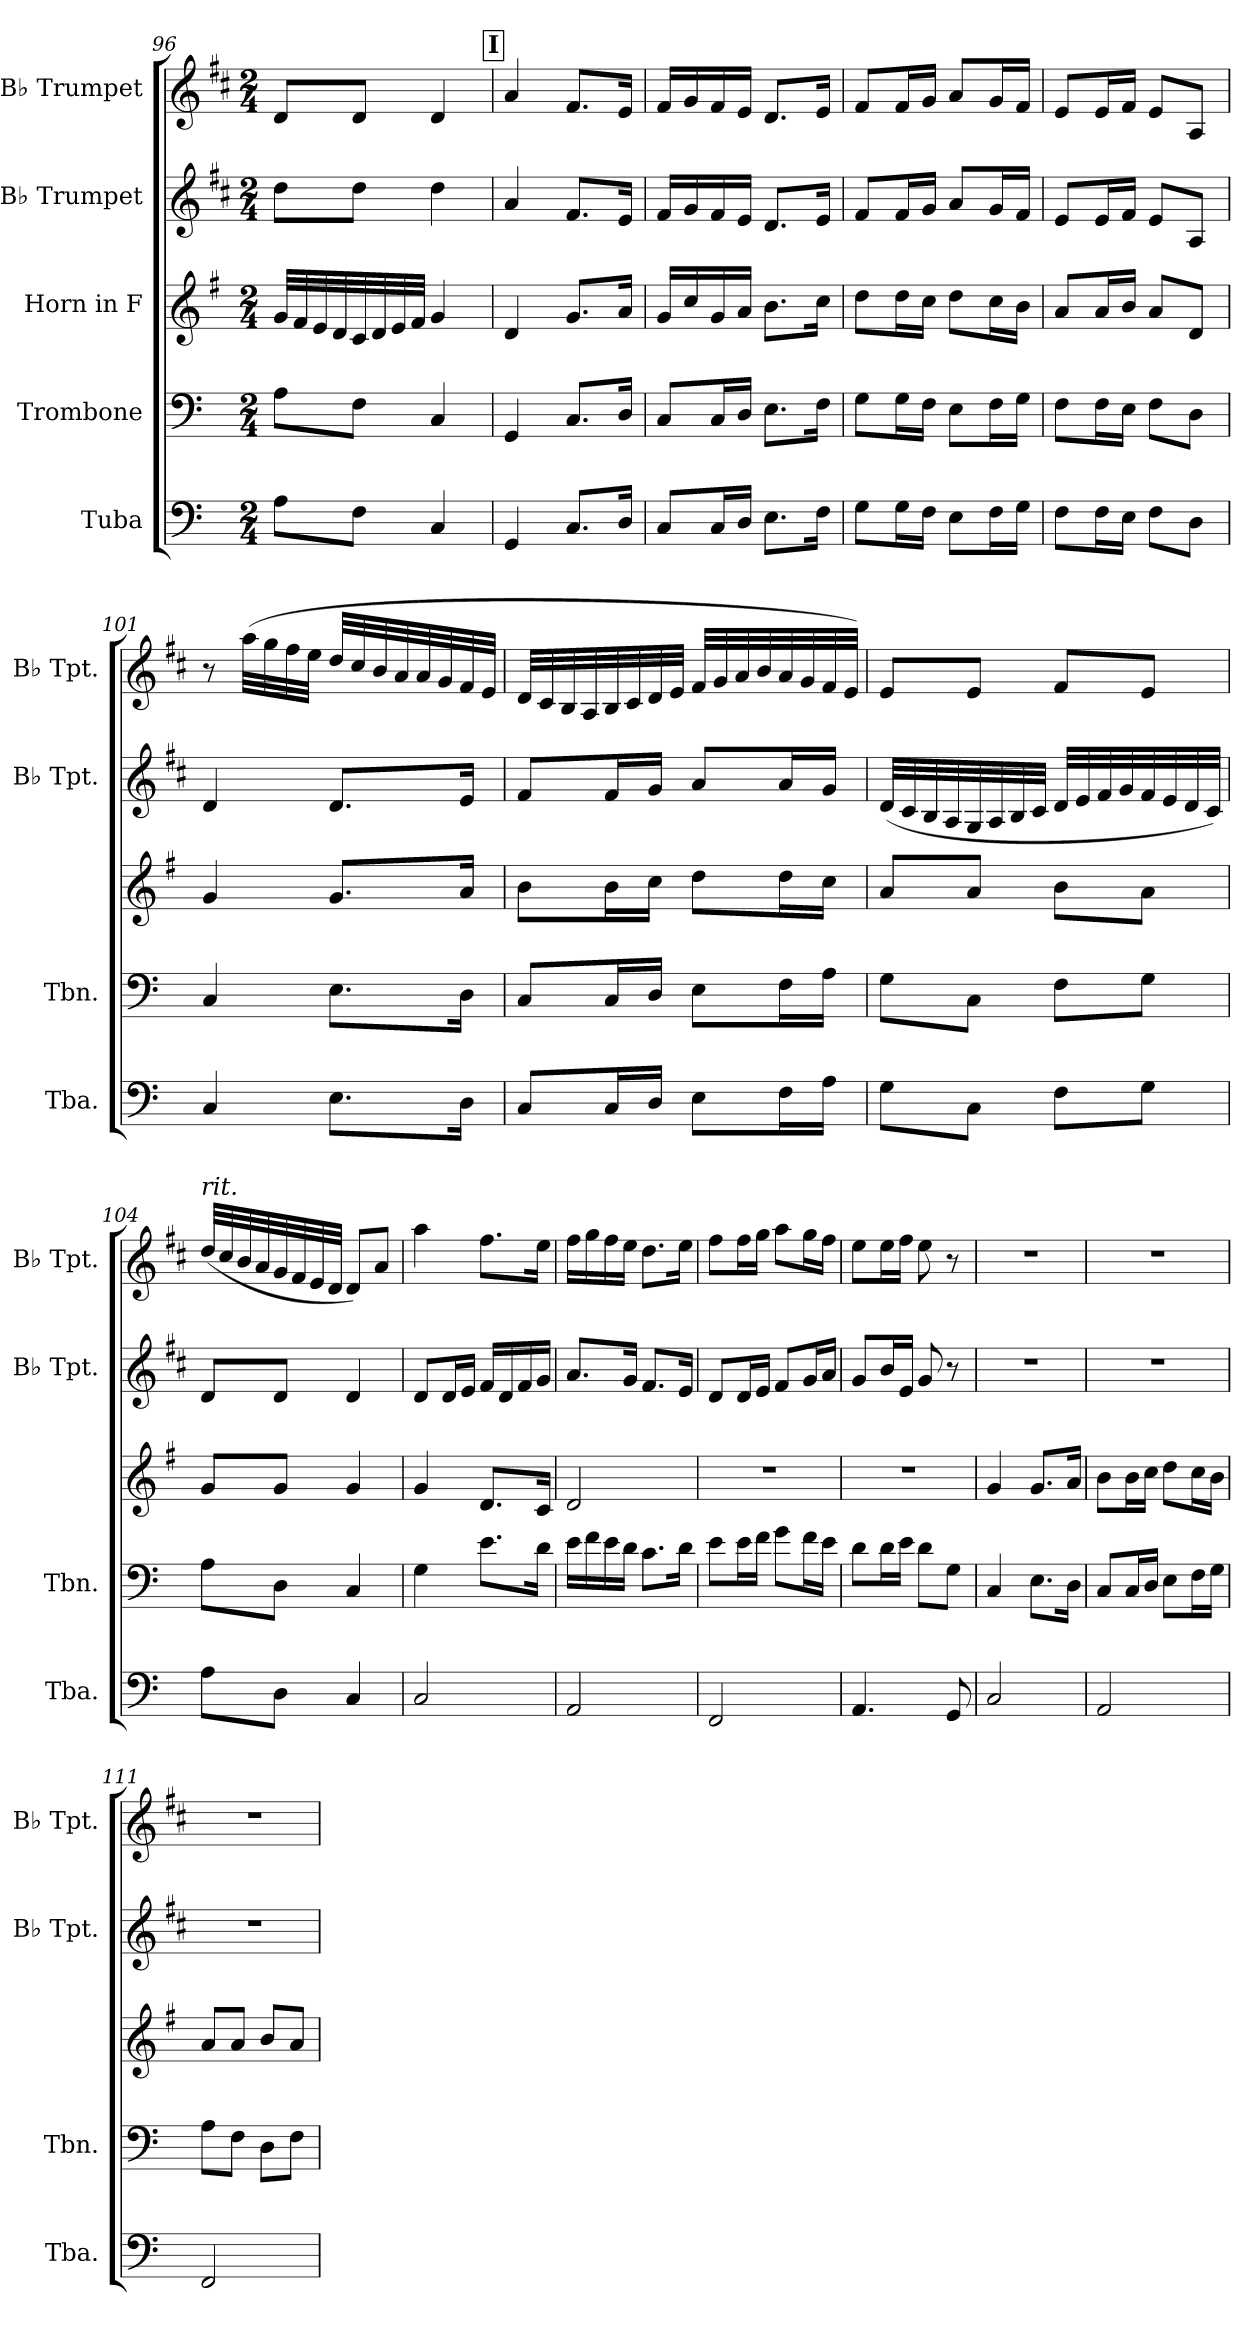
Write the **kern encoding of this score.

**kern	**kern	**kern	**kern	**kern
*part5	*part4	*part3	*part2	*part1
*staff5	*staff4	*staff3	*staff2	*staff1
*I"Tuba	*I"Trombone	*I"Horn in F	*I"B♭ Trumpet	*I"B♭ Trumpet
*I'Tba.	*I'Tbn.	*	*I'B♭ Tpt.	*I'B♭ Tpt.
*clefF4	*clefF4	*clefG2	*clefG2	*clefG2
*	*	*ITrd4c7	*ITrd1c2	*ITrd1c2
*k[]	*k[]	*k[]	*k[]	*k[]
*C:	*C:	*C:	*C:	*C:
*M2/4	*M2/4	*M2/4	*M2/4	*M2/4
=96	=96	=96	=96	=96
8A\L	8A\L	32c/LLL	8cc\L	8c/L
.	.	32B/	.	.
.	.	32A/	.	.
.	.	32G/	.	.
8F\J	8F\J	32F/	8cc\J	8c/J
.	.	32G/	.	.
.	.	32A/	.	.
.	.	32B/JJJ	.	.
4C/	4C/	4c/	4cc\	4c/
!!LO:REH:place=s1:a:fs=14:t=I
=97	=97	=97	=97	=97
4GG/	4GG/	4G/	4g/	4g/
8.C/L	8.C/L	8.c/L	8.e/L	8.e/L
16D/Jk	16D/Jk	16d/Jk	16d/Jk	16d/Jk
!!LO:LB:g=z
=98	=98	=98	=98	=98
8C/L	8C/L	16c/LL	16e/LL	16e/LL
.	.	16f/	16f/	16f/
16C/L	16C/L	16c/	16e/	16e/
16D/JJ	16D/JJ	16d/JJ	16d/JJ	16d/JJ
8.E\L	8.E\L	8.e\L	8.c/L	8.c/L
16F\Jk	16F\Jk	16f\Jk	16d/Jk	16d/Jk
=99	=99	=99	=99	=99
8G\L	8G\L	8g\L	8e/L	8e/L
16G\L	16G\L	16g\L	16e/L	16e/L
16F\JJ	16F\JJ	16f\JJ	16f/JJ	16f/JJ
8E\L	8E\L	8g\L	8g/L	8g/L
16F\L	16F\L	16f\L	16f/L	16f/L
16G\JJ	16G\JJ	16e\JJ	16e/JJ	16e/JJ
=100	=100	=100	=100	=100
8F\L	8F\L	8d/L	8d/L	8d/L
16F\L	16F\L	16d/L	16d/L	16d/L
16E\JJ	16E\JJ	16e/JJ	16e/JJ	16e/JJ
8F\L	8F\L	8d/L	8d/L	8d/L
8D\J	8D\J	8G/J	8G/J	8G/J
=101	=101	=101	=101	=101
4C/	4C/	4c/	4c/	8r
.	.	.	.	(>32gg\LLL
.	.	.	.	32ff\
.	.	.	.	32ee\
.	.	.	.	32dd\JJJ
8.E\L	8.E\L	8.c/L	8.c/L	32cc/LLL
.	.	.	.	32b/
.	.	.	.	32a/
.	.	.	.	32g/
.	.	.	.	32g/
.	.	.	.	32f/
16D\Jk	16D\Jk	16d/Jk	16d/Jk	32e/
.	.	.	.	32d/JJJ
=102	=102	=102	=102	=102
8C/L	8C/L	8e\L	8e/L	32c/LLL
.	.	.	.	32B/
.	.	.	.	32A/
.	.	.	.	32G/
16C/L	16C/L	16e\L	16e/L	32A/
.	.	.	.	32B/
16D/JJ	16D/JJ	16f\JJ	16f/JJ	32c/
.	.	.	.	32d/JJJ
8E\L	8E\L	8g\L	8g/L	32e/LLL
.	.	.	.	32f/
.	.	.	.	32g/
.	.	.	.	32a/
16F\L	16F\L	16g\L	16g/L	32g/
.	.	.	.	32f/
16A\JJ	16A\JJ	16f\JJ	16f/JJ	32e/
.	.	.	.	32d/JJJ)
!!LO:PB:g=z
=103	=103	=103	=103	=103
8G\L	8G\L	8d/L	(<32c/LLL	8d/L
.	.	.	32B/	.
.	.	.	32A/	.
.	.	.	32G/	.
8C\J	8C\J	8d/J	32F/	8d/J
.	.	.	32G/	.
.	.	.	32A/	.
.	.	.	32B/JJJ	.
8F\L	8F\L	8e\L	32c/LLL	8e/L
.	.	.	32d/	.
.	.	.	32e/	.
.	.	.	32f/	.
8G\J	8G\J	8d\J	32e/	8d/J
.	.	.	32d/	.
.	.	.	32c/	.
.	.	.	32B/JJJ)	.
=104	=104	=104	=104	=104
*	*	*	*	*MM76
!	!	!	!	!LO:TX:a:i:t=rit.
8A\L	8A\L	8c/L	8c/L	(<32cc/LLL
.	.	.	.	32b/
.	.	.	.	32a/
.	.	.	.	32g/
8D\J	8D\J	8c/J	8c/J	32f/
.	.	.	.	32e/
.	.	.	.	32d/
.	.	.	.	32c/JJJ
*	*	*	*	*MM72
4C/	4C/	4c/	4c/	8c/L)
.	.	.	.	8g/J
=105	=105	=105	=105	=105
!!LO:REH:place=s1:a:fs=14:t=J
*	*	*	*	*MM66
2C/	4G\	4c/	8c/L	4gg\
.	.	.	16c/L	.
.	.	.	16d/JJ	.
.	8.e\L	8.G/L	16e/LL	8.ee\L
.	.	.	16c/	.
.	.	.	16e/	.
.	16d\Jk	16F/Jk	16f/JJ	16dd\Jk
=106	=106	=106	=106	=106
2AA/	16e\LL	2G/	8.g/L	16ee\LL
.	16f\	.	.	16ff\
.	16e\	.	.	16ee\
.	16d\JJ	.	16f/Jk	16dd\JJ
.	8.c\L	.	8.e/L	8.cc\L
.	16d\Jk	.	16d/Jk	16dd\Jk
!!LO:LB:g=z
=107	=107	=107	=107	=107
2FF/	8e\L	2r	8c/L	8ee\L
.	16e\L	.	16c/L	16ee\L
.	16f\JJ	.	16d/JJ	16ff\JJ
.	8g\L	.	8e/L	8gg\L
.	16f\L	.	16f/L	16ff\L
.	16e\JJ	.	16g/JJ	16ee\JJ
=108	=108	=108	=108	=108
4.AA/	8d\L	2r	8f/L	8dd\L
.	16d\L	.	16a/L	16dd\L
.	16e\JJ	.	16d/JJ	16ee\JJ
.	8d\L	.	8f/	8dd\
8GG/	8G\J	.	8r	8r
=109	=109	=109	=109	=109
2C/	4C/	4c/	2r	2r
.	8.E\L	8.c/L	.	.
.	16D\Jk	16d/Jk	.	.
=110	=110	=110	=110	=110
2AA/	8C/L	8e\L	2r	2r
.	16C/L	16e\L	.	.
.	16D/JJ	16f\JJ	.	.
.	8E\L	8g\L	.	.
.	16F\L	16f\L	.	.
.	16G\JJ	16e\JJ	.	.
=111	=111	=111	=111	=111
2FF/	8A\L	8d/L	2r	2r
.	8F\J	8d/J	.	.
.	8D\L	8e/L	.	.
.	8F\J	8d/J	.	.
=	=	=	=	=
*-	*-	*-	*-	*-
